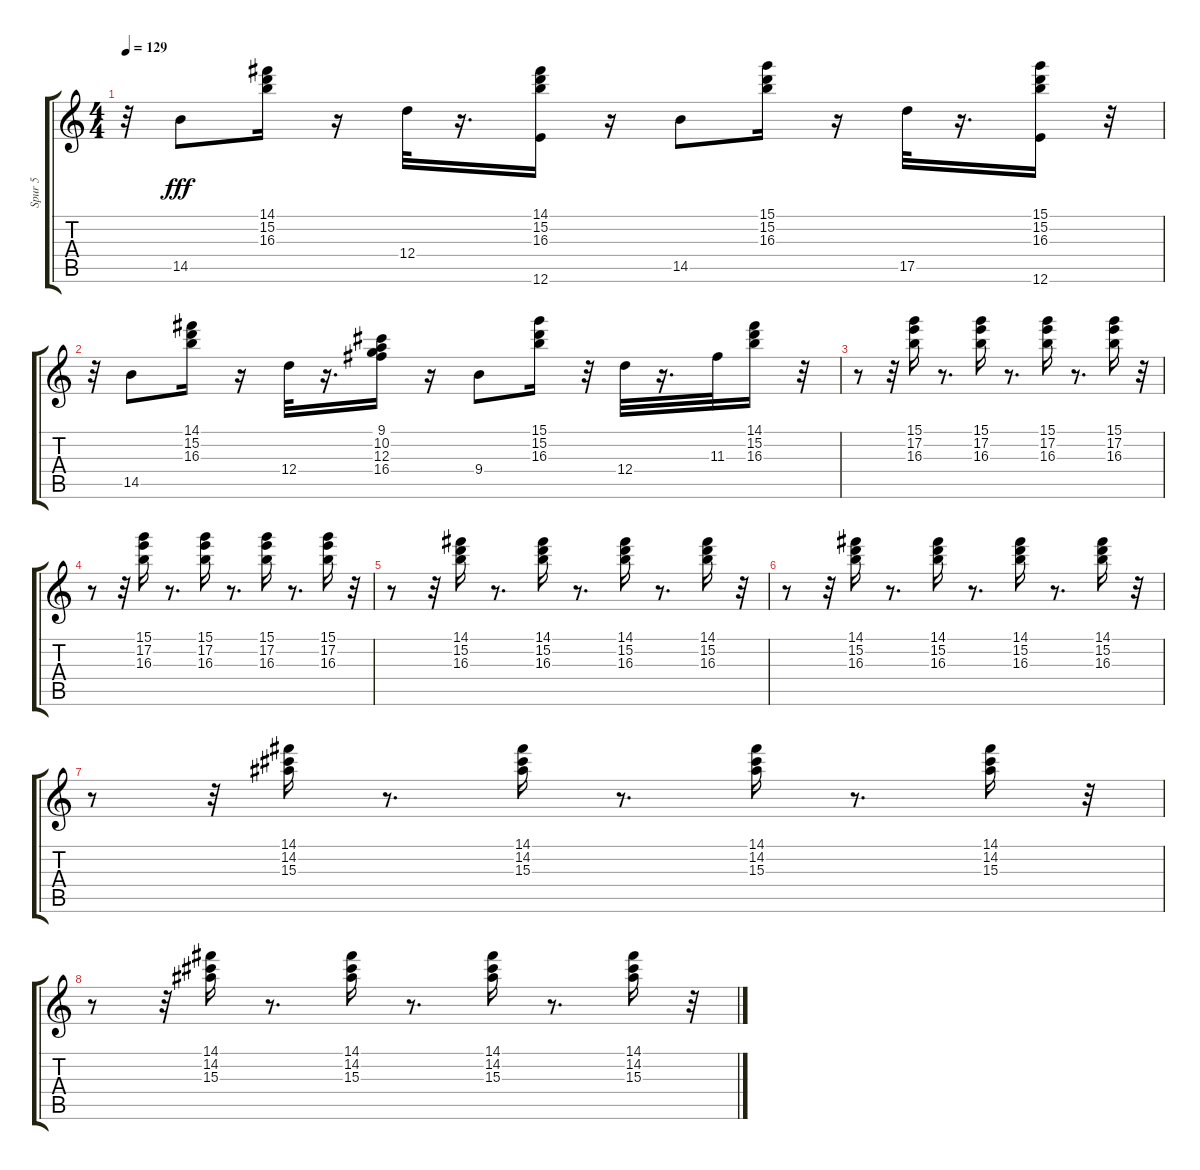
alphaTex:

\track ("Spur 5" "Spur 5") {instrument electricguitarmuted}
\staff {score tabs}
\tuning (E4 B3 G3 D3 A2 E2) {hide}
\ts (4 4)
\tempo 129
\clef g2
\ks c
r.32{dy fff} 14.5.8 (14.1 15.2 16.3).16 r.16 12.4.32 r.16{d} (14.1 15.2 16.3 12.6).16 r.16 14.5.8 (15.1 15.2 16.3).16 r.16 17.5.32 r.16{d} (15.1 15.2 16.3 12.6).16 r.32 |
r.32 14.5.8 (14.1 15.2 16.3).16 r.16 12.4.32 r.16{d} (9.1 10.2 12.3 16.4).16 r.16 9.4.8 (15.1 15.2 16.3).16 r.32 12.4.32 r.16{d} 11.3.32 (14.1 15.2 16.3).16 r.32 |
r.8 r.32 (15.1 17.2 16.3).16 r.8{d} (15.1 17.2 16.3).16 r.8{d} (15.1 17.2 16.3).16 r.8{d} (15.1 17.2 16.3).16 r.32 |
r.8 r.32 (15.1 17.2 16.3).16 r.8{d} (15.1 17.2 16.3).16 r.8{d} (15.1 17.2 16.3).16 r.8{d} (15.1 17.2 16.3).16 r.32 |
r.8 r.32 (14.1 15.2 16.3).16 r.8{d} (14.1 15.2 16.3).16 r.8{d} (14.1 15.2 16.3).16 r.8{d} (14.1 15.2 16.3).16 r.32 |
r.8 r.32 (14.1 15.2 16.3).16 r.8{d} (14.1 15.2 16.3).16 r.8{d} (14.1 15.2 16.3).16 r.8{d} (14.1 15.2 16.3).16 r.32 |
r.8 r.32 (14.1 14.2 15.3).16 r.8{d} (14.1 14.2 15.3).16 r.8{d} (14.1 14.2 15.3).16 r.8{d} (14.1 14.2 15.3).16 r.32 |
r.8 r.32 (14.1 14.2 15.3).16 r.8{d} (14.1 14.2 15.3).16 r.8{d} (14.1 14.2 15.3).16 r.8{d} (14.1 14.2 15.3).16 r.32
